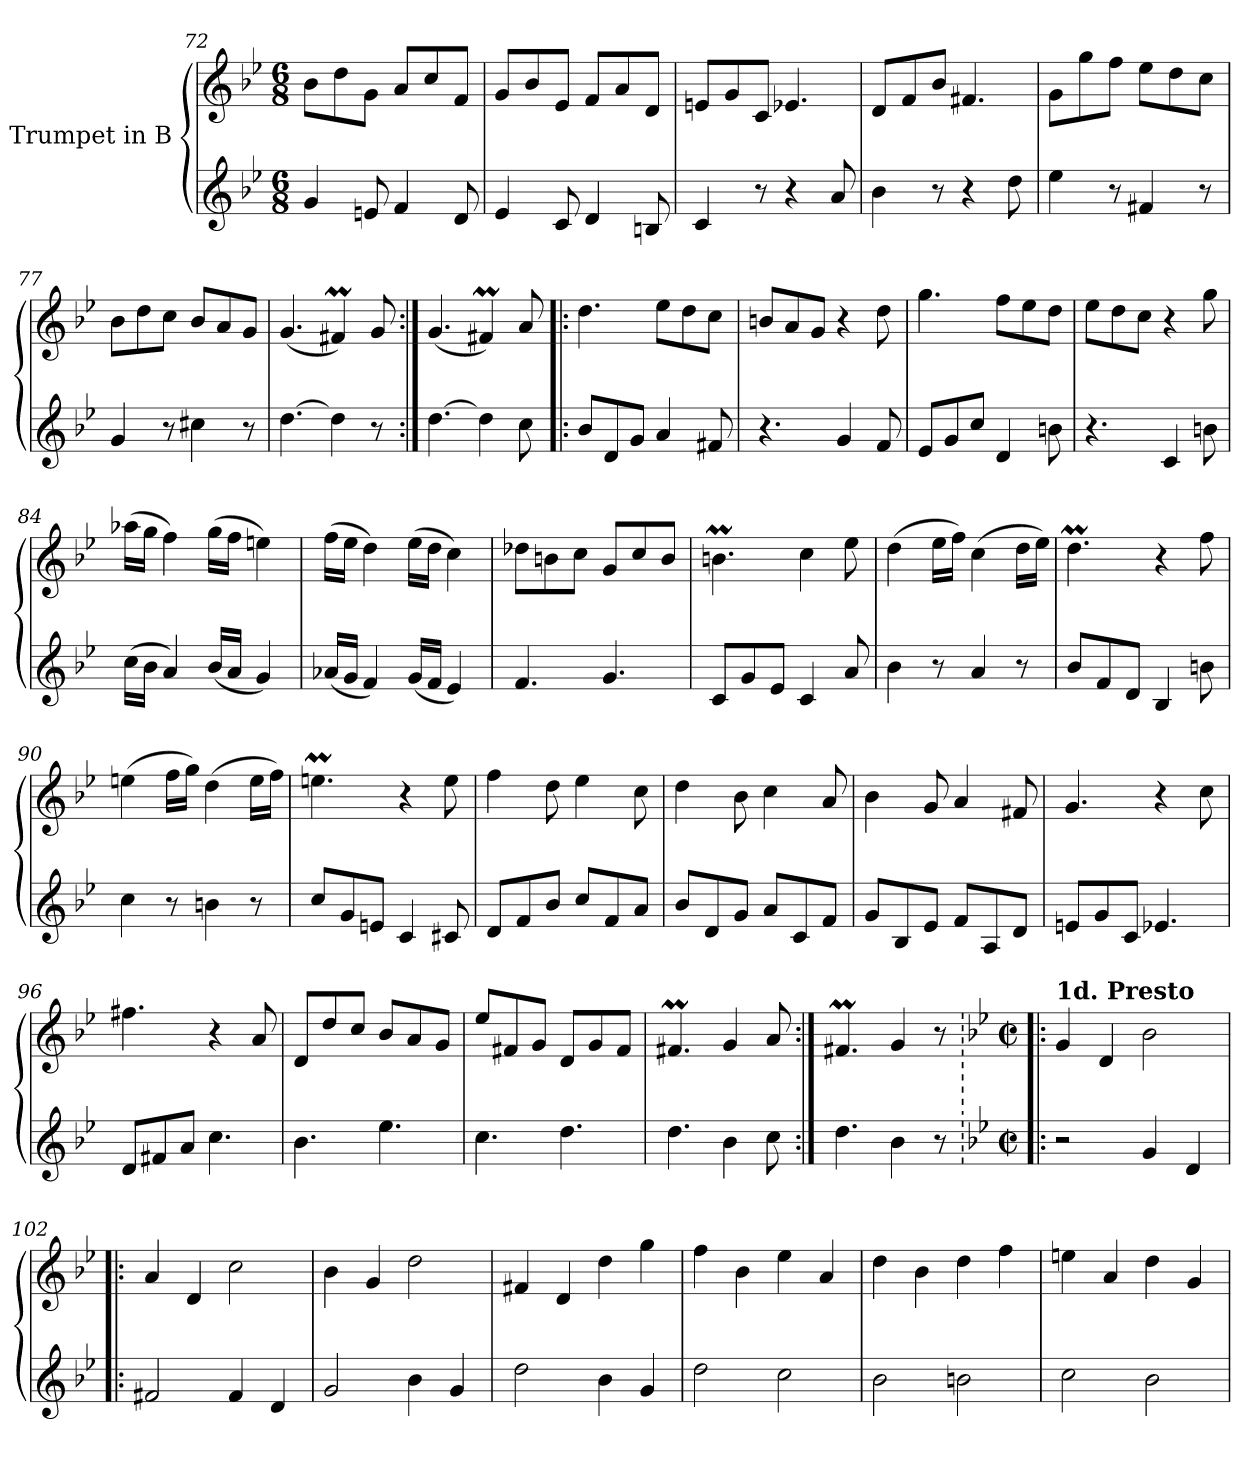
**kern	**kern
*part2	*part1
*staff2	*staff1
*I"Trumpet in Bb 2	*I"Trumpet in Bb 1
!!LO:LB:g=z
*clefG2	*clefG2
*ITrd1c2	*ITrd1c2
*k[b-e-a-d-]	*k[b-e-a-d-]
*A-:	*A-:
*M6/8	*M6/8
=72	=72
4f/	8a-\L
.	8cc\
8dn/	8f\J
4e-/	8g/L
.	8b-/
8c/	8e-/J
=73	=73
4d-/	8f/L
.	8a-/
8B-/	8d-/J
4c/	8e-/L
.	8g/
8An/	8c/J
=74	=74
4B-/	8dn/L
.	8f/
8r	8B-/J
4r	4.d-X/
8g/	.
=75	=75
4a-\	8c/L
.	8e-/
8r	8a-/J
4r	4.en/
8cc\	.
=76	=76
4dd-\	8f\L
.	8ff\
8r	8ee-\J
4en/	8dd-\L
.	8cc\
8r	8b-\J
!!LO:LB:g=z
=77	=77
4f/	8a-\L
.	8cc\
8r	8b-\J
4bn\	8a-/L
.	8g/
8r	8f/J
=78	=78
[4.cc\	(<4.f/
4cc\]	4enm/)
8r	8f/
=79:|!	=79:|!
[4.cc\	(<4.f/
4cc\]	4enm/)
8b-\	8g/
=80!|:	=80!|:
8a-/L	4.cc\
8c/	.
8f/J	.
4g/	8dd-\L
.	8cc\
8en/	8b-\J
=81	=81
4.r	8an/L
.	8g/
.	8f/J
4f/	4r
8e-/	8cc\
=82	=82
8d-/L	4.ff\
8f/	.
8b-/J	.
4c/	8ee-\L
.	8dd-\
8an\	8cc\J
!!LO:PB:g=z
=83	=83
4.r	8dd-\L
.	8cc\
.	8b-\J
4B-/	4r
8an\	8ff\
=84	=84
(>16b-\LL	(>16gg-X\LL
16a-\JJ	16ff\JJ
4g/)	4ee-\)
(<16a-/LL	(>16ff\LL
16g/JJ	16ee-\JJ
4f/)	4ddn\)
=85	=85
(<16g-X/LL	(>16ee-\LL
16f/JJ	16dd-\JJ
4e-/)	4cc\)
(<16f/LL	(>16dd-\LL
16e-/JJ	16cc\JJ
4d-/)	4b-\)
=86	=86
4.e-/	8cc-X\L
.	8an\
.	8b-\J
4.f/	8f/L
.	8b-/
.	8a/J
=87	=87
8B-/L	4.anm\
8f/	.
8d-/J	.
4B-/	4b-\
8g/	8dd-\
!!LO:LB:g=z
=88	=88
4a-\	(>4cc\
8r	16dd-\LL
.	16ee-\JJ)
4g/	(>4b-\
8r	16cc\LL
.	16dd-\JJ)
=89	=89
8a-/L	4.ccm\
8e-/	.
8c/J	.
4A-/	4r
8an\	8ee-\
=90	=90
4b-\	(>4ddn\
8r	16ee-\LL
.	16ff\JJ)
4an\	(>4cc\
8r	16dd\LL
.	16ee-\JJ)
=91	=91
8b-/L	4.ddnm\
8f/	.
8dn/J	.
4B-/	4r
8Bn/	8dd\
=92	=92
8c/L	4ee-\
8e-/	.
8a-/J	8cc\
8b-/L	4dd-\
8e-/	.
8g/J	8b-\
!!LO:LB:g=z
=93	=93
8a-/L	4cc\
8c/	.
8f/J	8a-\
8g/L	4b-\
8B-/	.
8e-/J	8g/
=94	=94
8f/L	4a-\
8A-/	.
8d-/J	8f/
8e-/L	4g/
8G/	.
8c/J	8en/
=95	=95
8dn/L	4.f/
8f/	.
8B-/J	.
4.d-X/	4r
.	8b-\
=96	=96
8c/L	4.een\
8en/	.
8g/J	.
4.b-\	4r
.	8g/
=97	=97
4.a-\	8c/L
.	8cc/
.	8b-/J
4.dd-\	8a-/L
.	8g/
.	8f/J
!!LO:LB:g=z
=98	=98
4.b-\	8dd-/L
.	8en/
.	8f/J
4.cc\	8c/L
.	8f/
.	8e/J
=99	=99
4.cc\	4.enm/
4a-\	4f/
8b-\	8g/
=100:|!	=100:|!
4.cc\	4.enm/
4a-\	4f/
8r	8r
=101|!:	=101|!:
*k[b-e-a-d-]	*k[b-e-a-d-]
*A-:	*A-:
*M2/2	*M2/2
*met(c|)	*met(c|)
!	!LO:TX:a:B:t=1d. Presto
2r	4f/
.	4c/
4f/	2a-\
4c/	.
=102	=102
2en/	4g/
.	4c/
4e/	2b-\
4c/	.
!!LO:LB:g=z
=103	=103
2f/	4a-\
.	4f/
4a-\	2cc\
4f/	.
=104	=104
2cc\	4en/
.	4c/
4a-\	4cc\
4f/	4ff\
=105	=105
2cc\	4ee-\
.	4a-\
2b-\	4dd-\
.	4g/
=106	=106
2a-\	4cc\
.	4a-\
2an\	4cc\
.	4ee-\
=107	=107
2b-\	4ddn\
.	4g/
2a-\	4cc\
.	4f/
=	=
*-	*-
